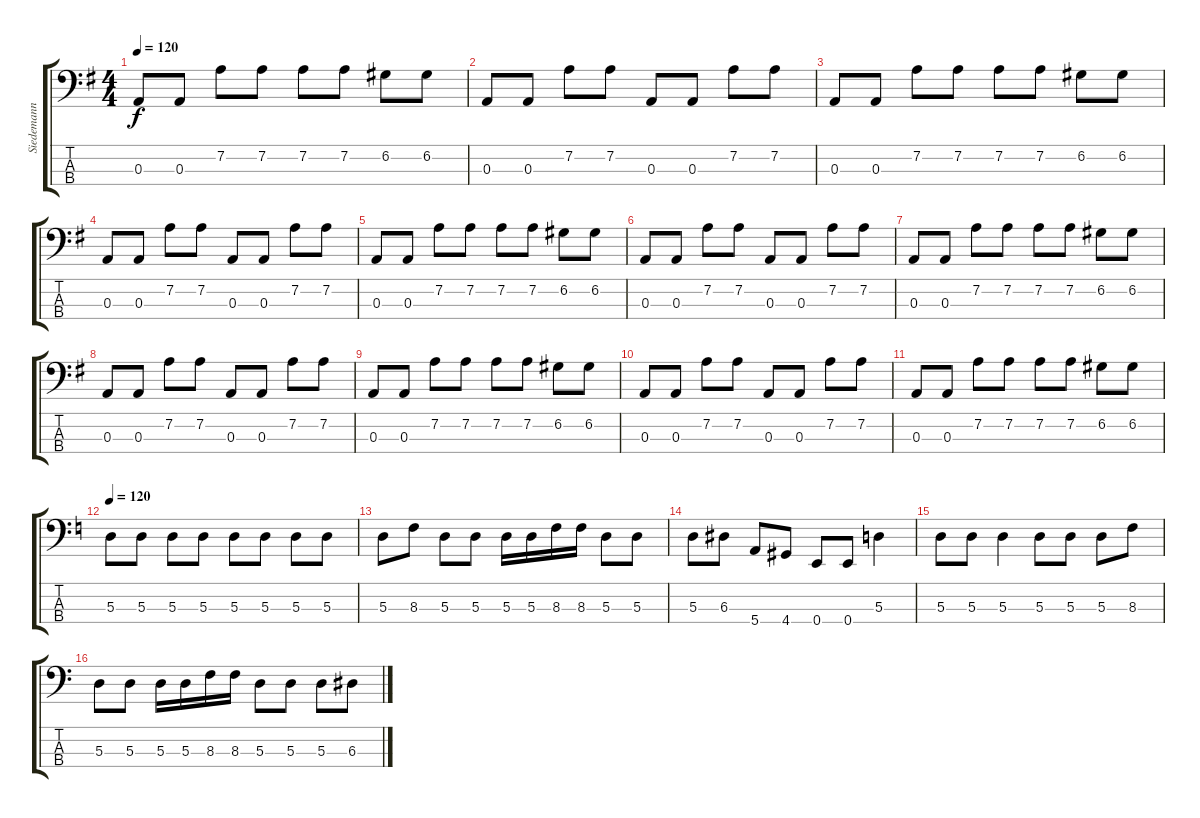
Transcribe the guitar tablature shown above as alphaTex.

\track ("Siedemann" "Siedemann") {instrument electricbasspick}
\staff {score tabs}
\tuning (G2 D2 A1 E1) {hide}
\ts (4 4)
\tempo 120
\clef f4
\ks g
0.3.8{dy f} 0.3.8 7.2.8 7.2.8 7.2.8 7.2.8 6.2.8 6.2.8 |
0.3.8 0.3.8 7.2.8 7.2.8 0.3.8 0.3.8 7.2.8 7.2.8 |
0.3.8 0.3.8 7.2.8 7.2.8 7.2.8 7.2.8 6.2.8 6.2.8 |
0.3.8 0.3.8 7.2.8 7.2.8 0.3.8 0.3.8 7.2.8 7.2.8 |
0.3.8 0.3.8 7.2.8 7.2.8 7.2.8 7.2.8 6.2.8 6.2.8 |
0.3.8 0.3.8 7.2.8 7.2.8 0.3.8 0.3.8 7.2.8 7.2.8 |
0.3.8 0.3.8 7.2.8 7.2.8 7.2.8 7.2.8 6.2.8 6.2.8 |
0.3.8 0.3.8 7.2.8 7.2.8 0.3.8 0.3.8 7.2.8 7.2.8 |
0.3.8 0.3.8 7.2.8 7.2.8 7.2.8 7.2.8 6.2.8 6.2.8 |
0.3.8 0.3.8 7.2.8 7.2.8 0.3.8 0.3.8 7.2.8 7.2.8 |
0.3.8 0.3.8 7.2.8 7.2.8 7.2.8 7.2.8 6.2.8 6.2.8 |
\tempo 120
\ks c
5.3.8 5.3.8 5.3.8 5.3.8 5.3.8 5.3.8 5.3.8 5.3.8 |
5.3.8 8.3.8 5.3.8 5.3.8 5.3.16 5.3.16 8.3.16 8.3.16 5.3.8 5.3.8 |
5.3.8 6.3.8 5.4.8 4.4.8 0.4.8 0.4.8 5.3.4 |
5.3.8 5.3.8 5.3.4 5.3.8 5.3.8 5.3.8 8.3.8 |
5.3.8 5.3.8 5.3.16 5.3.16 8.3.16 8.3.16 5.3.8 5.3.8 5.3.8 6.3.8
